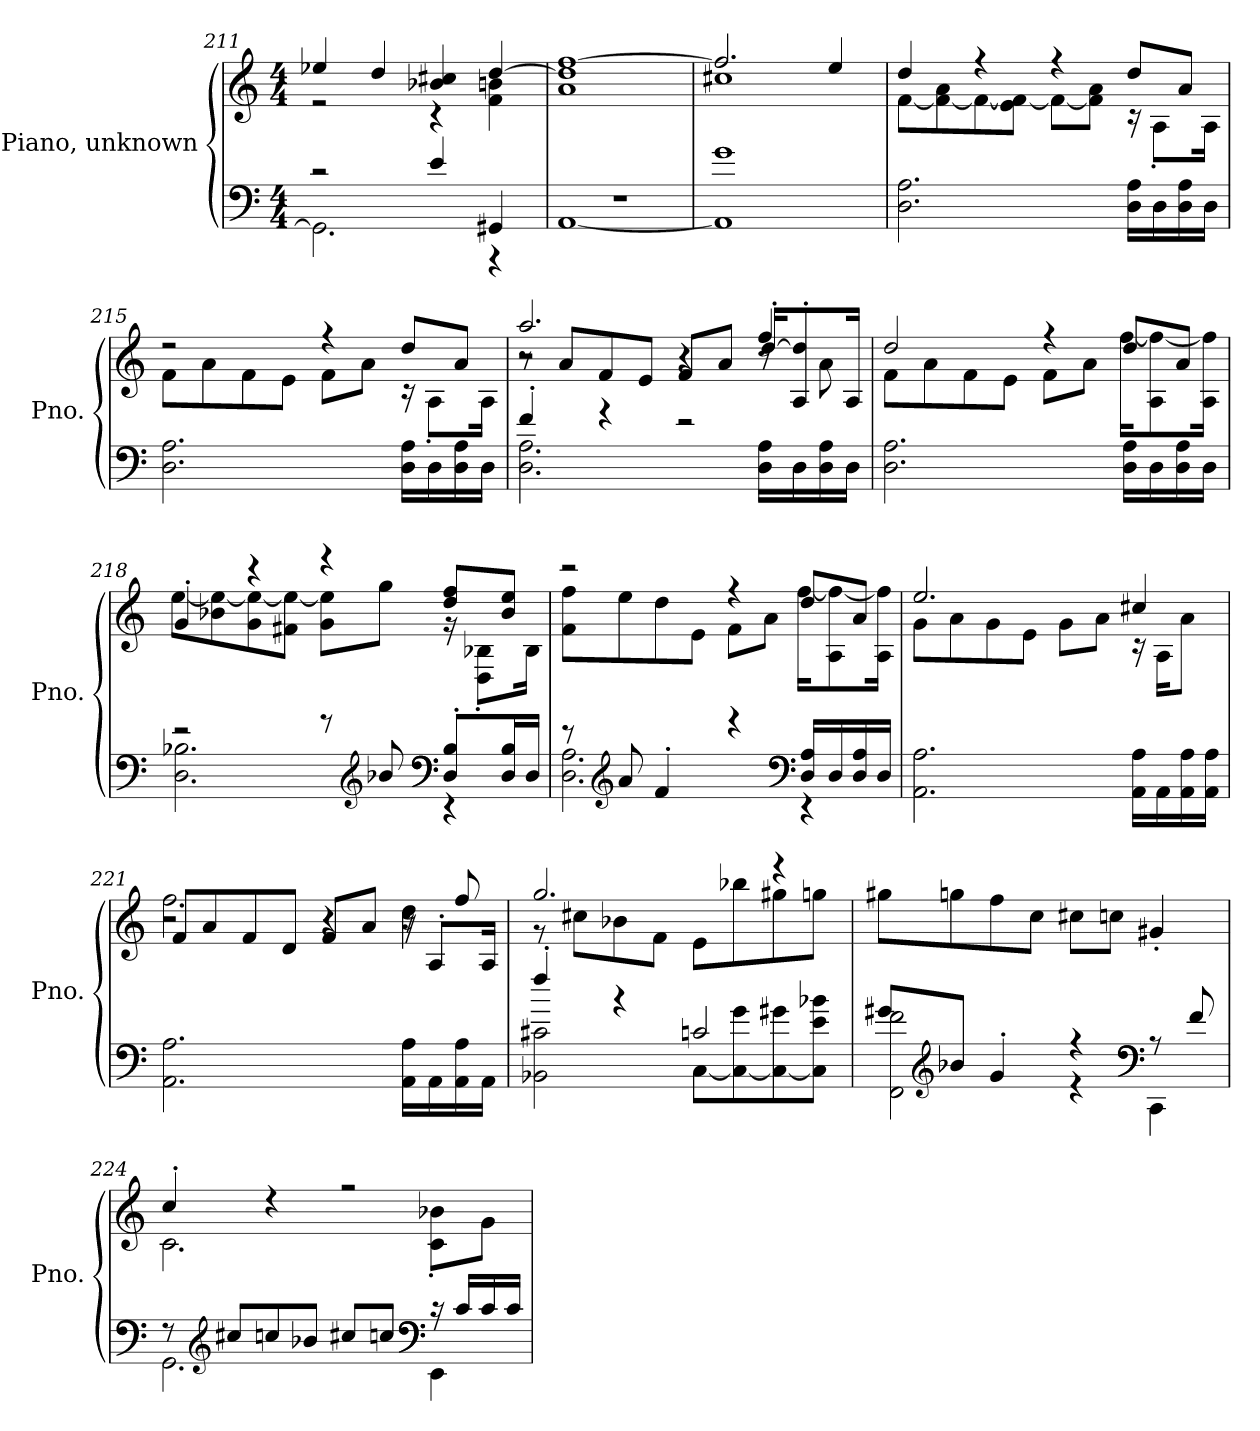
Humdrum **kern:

**kern	**kern
*part1	*part1
*staff2	*staff1
*I"Piano, unknown	*
*I'Pno.	*
*clefF4	*clefG2
*k[]	*k[]
*M4/4	*M4/4
=211	=211
*^	*^
2r	2.GG\]	4ee-X/	2r
.	.	4dd/	.
4e/	.	4b-X/ 4cc#X/	4r
4GG#X/	4r	[4dd/	4f\ 4bn\
=212	=212	=212	=212
1r	[1AA	1dd] [1ff	1a
=213	=213	=213	=213
1g	1AA]	2.ff/]	1cc#X
.	.	4ee/	.
*v	*v	*	*
!!LO:LB:g=z	!!
=214	=214	=214
2.D\ 2.A\	4dd/	[8f\L
.	.	8f\_ 8a\
.	4r	8f\_
.	.	8e\ 8f\_J
.	4r	8f\L_
.	.	8f\] 8a\J
16D\ 16A\LL	8dd/L	16r
16D\	.	8A'\L
16D\ 16A\	8a/J	.
16D\JJ	.	16A\Jk
=215	=215	=215
2.D\ 2.A\	2r	8f\L
.	.	8a\
.	.	8f\
.	.	8e\J
.	4r	8f\L
.	.	8a\J
16D\ 16A\LL	8dd/L	16r
16D\	.	8A'\L
16D\ 16A\	8a/J	.
16D\JJ	.	16A\Jk
=216	=216	=216
*^	*	*^
4f'/	2.D\ 2.A\	2.aa/	2r	8r
.	.	.	.	8a/L
4r	.	.	.	8f/
.	.	.	.	8e/J
2r	.	.	4r	8f/L
.	.	.	.	8a/J
.	16D\ 16A\LL	4ff/	8r	[16dd'/KL
.	16D\	.	.	8A/' 8dd/]'
.	16D\ 16A\	.	8a\	.
.	16D\JJ	.	.	16A/Jk
*v	*v	*	*	*
*	*	*v	*v
!!LO:LB:g=z
=217	=217	=217
2.D\ 2.A\	2dd/	8f\L
.	.	8a\
.	.	8f\
.	.	8e\J
.	4r	8f\L
.	.	8a\J
16D\ 16A\LL	8dd/L	[16ff\KL
16D\	.	8A\ 8ff\_
16D\ 16A\	8a/J	.
16D\JJ	.	16A\ 16ff\]Jk
=218	=218	=218
*^	*	*
2r	2.D\ 2.B-X\	4g'/	[8ee\L
.	.	.	8b-X\ 8ee\_
.	.	4r	8g\ 8ee\_
.	.	.	8f#X\ 8ee\_J
8r	.	4r	8g\ 8ee\]L
*clefG2	*	*	*
8b-X/	.	.	8gg\J
*clefF4	*	*	*
8D/' 8B-/'L	4r	8dd/ 8ff/L	16r
.	.	.	8D\' 8B-X\'L
16D/ 16B-/L	.	8b-/ 8ee/J	.
16D/JJ	.	.	16B-\Jk
=219	=219	=219	=219
8r	2.D\ 2.A\	2r	8f\ 8ff\L
*clefG2	*	*	*
8a/	.	.	8ee\
4f'/	.	.	8dd\
.	.	.	8e\J
4r	.	4r	8f\L
.	.	.	8a\J
*clefF4	*	*	*
16D/ 16A/LL	4r	8dd/L	[16ff\KL
16D/	.	.	8A\ 8ff\_
16D/ 16A/	.	8a/J	.
16D/JJ	.	.	16A\ 16ff\]Jk
*v	*v	*	*
!!LO:LB:g=z	!!
=220	=220	=220
2.AA\ 2.A\	2.ee/	8g\L
.	.	8a\
.	.	8g\
.	.	8e\J
.	.	8g\L
.	.	8a\J
16AA\ 16A\LL	4cc#X/	16r
16AA\	.	16A\KL
16AA\ 16A\	.	8a\J
16AA\ 16A\JJ	.	.
=221	=221	=221
*	*	*^
2.AA\ 2.A\	2r	2.ff\	8f/L
.	.	.	8a/
.	.	.	8f/
.	.	.	8d/J
.	4r	.	8f/L
.	.	.	8a/J
16AA\ 16A\LL	8r	4dd\	16r
16AA\	.	.	8A'/L
16AA\ 16A\	8ff/	.	.
16AA\JJ	.	.	16A/Jk
*	*	*v	*v
=222	=222	=222
*^	*	*
4ff'/	2BB-X\ 2c#X\	2.gg/	8r
.	.	.	8cc#X\L
4r	.	.	8b-X\
.	.	.	8f\J
2cn/	[8C\L	.	8e\L
.	8C\_ 8g\	.	8bb-X\
.	8C\_ 8g#X\	4r	8gg#X\
.	8C\] 8e\ 8b-X\J	.	8ggn\J
*	*	*v	*v
!!LO:PB:g=z
=223	=223	=223
8g#X/L	2FF\ 2f\	8gg#X\L
*clefG2	*	*
8b-X/J	.	8ggn\
4g#'/	.	8ff\
.	.	8cc\J
4r	4r	8cc#X\L
.	.	8ccn\J
*clefF4	*	*
8r	4CC\	4g#X'/
8f/	.	.
=224	=224	=224
*	*	*^
8r	2.GG\	4cc'/	2.c\
*clefG2	*	*	*
8cc#X/L	.	.	.
8ccn/	.	4r	.
8b-X/J	.	.	.
8cc#X/L	.	2r	.
8ccn/J	.	.	.
*clefF4	*	*	*
16r	4EE\	.	8c\' 8b-X\'L
16c/LL	.	.	.
16c/	.	.	8g\J
16c/JJ	.	.	.
*v	*v	*	*
*	*v	*v
=	=
*-	*-
